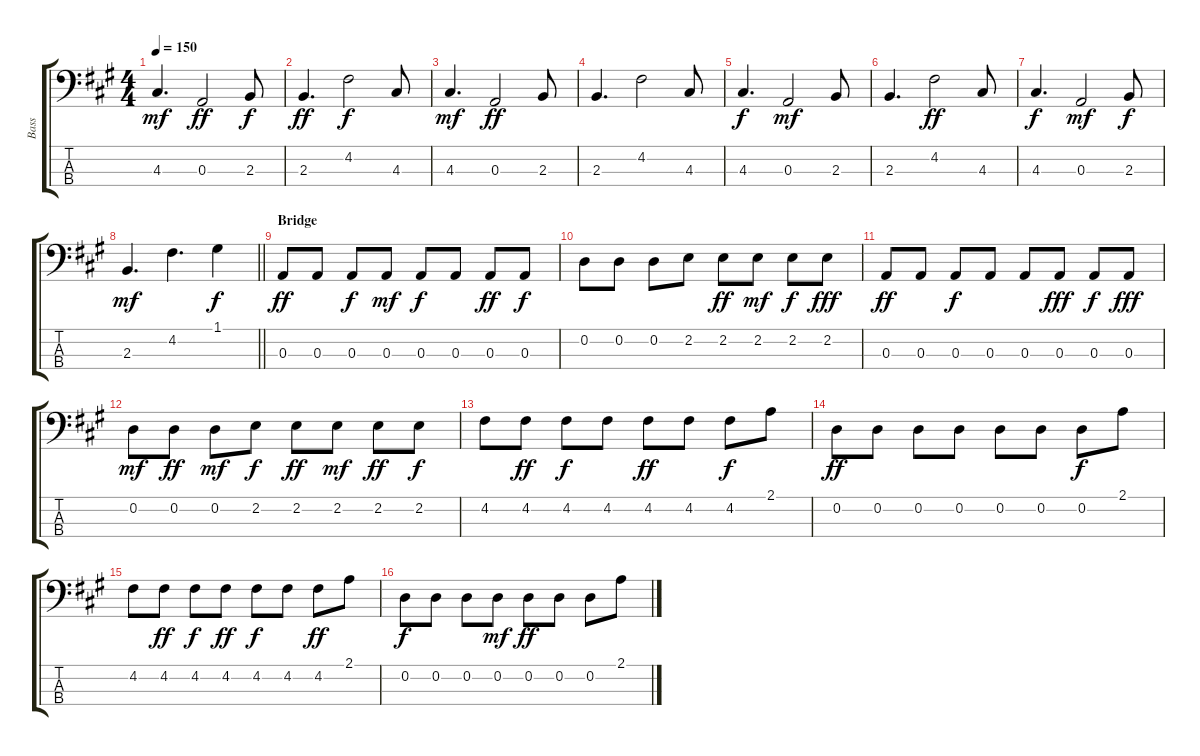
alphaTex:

\track ("Bass" "Bass") {instrument electricbassfinger}
\staff {score tabs}
\tuning (G2 D2 A1 E1) {hide}
\ts (4 4)
\tempo 150
\clef f4
\ks a
4.3.4{d dy mf} 0.3.2{dy ff} 2.3.8{dy f} |
2.3.4{d dy ff} 4.2.2{dy f} 4.3.8 |
4.3.4{d dy mf} 0.3.2{dy ff} 2.3.8 |
2.3.4{d} 4.2.2 4.3.8 |
4.3.4{d dy f} 0.3.2{dy mf} 2.3.8 |
2.3.4{d} 4.2.2{dy ff} 4.3.8 |
4.3.4{d dy f} 0.3.2{dy mf} 2.3.8{dy f} |
\barLineRight lightlight
2.3.4{d dy mf} 4.2.4{d} 1.1.4{dy f} |
\section ("" "Bridge")
0.3.8{dy ff} 0.3.8 0.3.8{dy f} 0.3.8{dy mf} 0.3.8{dy f} 0.3.8 0.3.8{dy ff} 0.3.8{dy f} |
0.2.8 0.2.8 0.2.8 2.2.8 2.2.8{dy ff} 2.2.8{dy mf} 2.2.8{dy f} 2.2.8{dy fff} |
0.3.8{dy ff} 0.3.8 0.3.8{dy f} 0.3.8 0.3.8 0.3.8{dy fff} 0.3.8{dy f} 0.3.8{dy fff} |
0.2.8{dy mf} 0.2.8{dy ff} 0.2.8{dy mf} 2.2.8{dy f} 2.2.8{dy ff} 2.2.8{dy mf} 2.2.8{dy ff} 2.2.8{dy f} |
4.2.8 4.2.8{dy ff} 4.2.8{dy f} 4.2.8 4.2.8{dy ff} 4.2.8 4.2.8{dy f} 2.1.8 |
0.2.8{dy ff} 0.2.8 0.2.8 0.2.8 0.2.8 0.2.8 0.2.8{dy f} 2.1.8 |
4.2.8 4.2.8{dy ff} 4.2.8{dy f} 4.2.8{dy ff} 4.2.8{dy f} 4.2.8 4.2.8{dy ff} 2.1.8 |
0.2.8{dy f} 0.2.8 0.2.8 0.2.8{dy mf} 0.2.8{dy ff} 0.2.8 0.2.8 2.1.8
